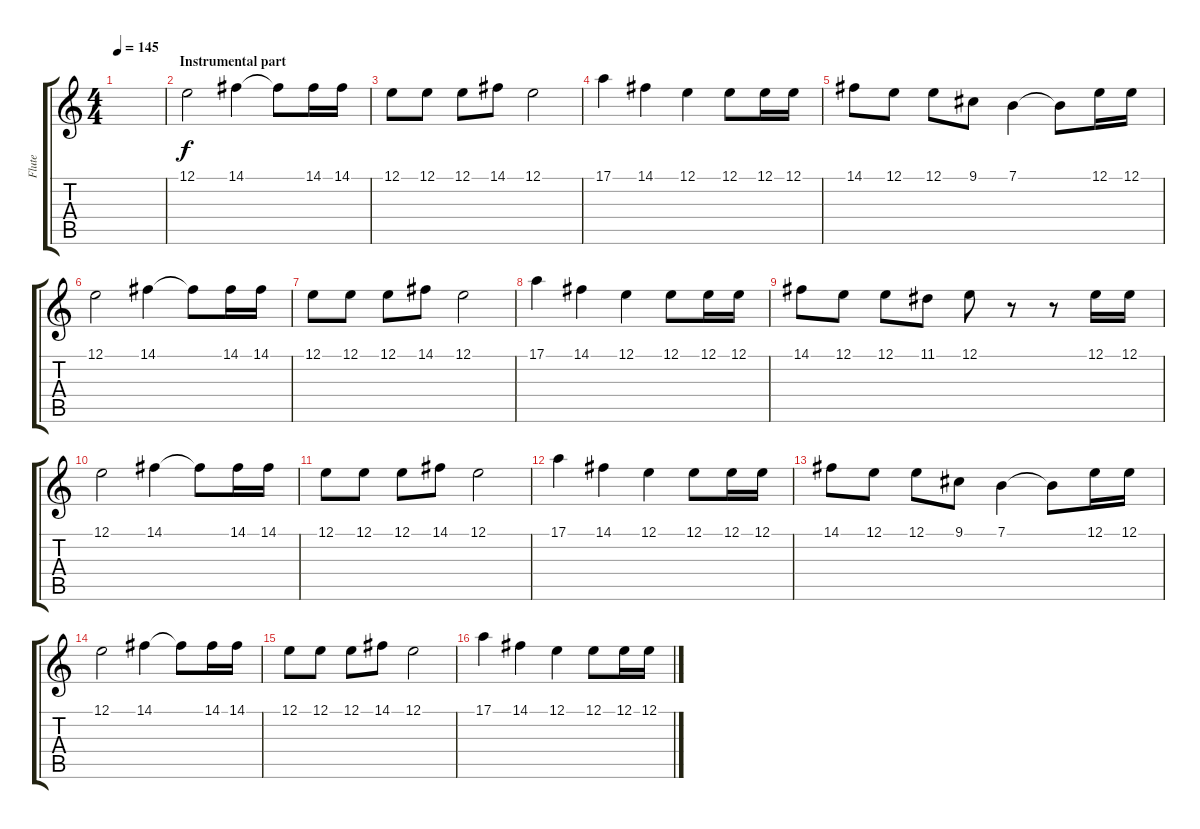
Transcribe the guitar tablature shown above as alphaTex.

\track ("Flute" "Flute") {instrument piccolo}
\staff {score tabs}
\tuning (E4 B3 G3 D3 A2 E2) {hide}
\ts (4 4)
\tempo 145
\clef g2
\ks c
|
\section ("" "Instrumental part")
12.1.2 14.1.4 14.1{t}.8 14.1.16 14.1.16 |
12.1.8 12.1.8 12.1.8 14.1.8 12.1.2 |
17.1.4 14.1.4 12.1.4 12.1.8 12.1.16 12.1.16 |
14.1.8 12.1.8 12.1.8 9.1.8 7.1.4 7.1{t}.8 12.1.16 12.1.16 |
12.1.2 14.1.4 14.1{t}.8 14.1.16 14.1.16 |
12.1.8 12.1.8 12.1.8 14.1.8 12.1.2 |
17.1.4 14.1.4 12.1.4 12.1.8 12.1.16 12.1.16 |
14.1.8 12.1.8 12.1.8 11.1.8 12.1.8 r.8 r.8 12.1.16 12.1.16 |
12.1.2 14.1.4 14.1{t}.8 14.1.16 14.1.16 |
12.1.8 12.1.8 12.1.8 14.1.8 12.1.2 |
17.1.4 14.1.4 12.1.4 12.1.8 12.1.16 12.1.16 |
14.1.8 12.1.8 12.1.8 9.1.8 7.1.4 7.1{t}.8 12.1.16 12.1.16 |
12.1.2 14.1.4 14.1{t}.8 14.1.16 14.1.16 |
12.1.8 12.1.8 12.1.8 14.1.8 12.1.2 |
17.1.4 14.1.4 12.1.4 12.1.8 12.1.16 12.1.16
